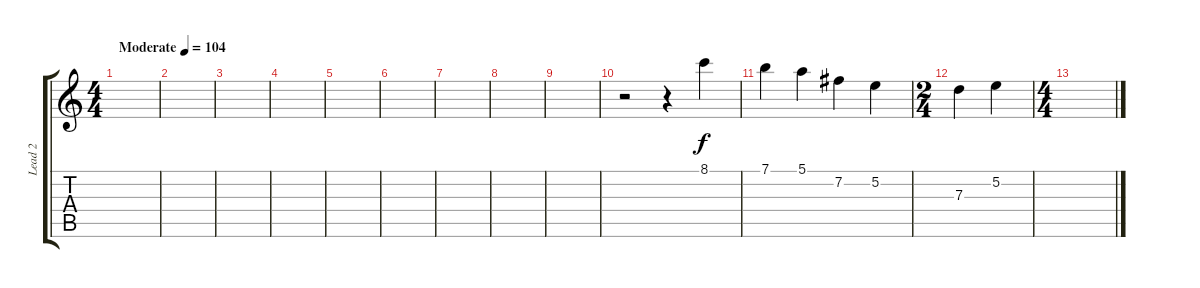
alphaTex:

\track ("Lead 2" "Lead 2") {instrument distortionguitar}
\staff {score tabs}
\tuning (E4 B3 G3 D3 A2 E2) {hide}
\ts (4 4)
\tempo (104 "Moderate")
\clef g2
\ks c
|
|
|
|
|
|
|
|
|
r.2{balance 8} r.4 8.1.4 |
7.1.4 5.1.4 7.2.4 5.2.4 |
\ts (2 4)
7.3.4 5.2.4 |
\ts (4 4)
